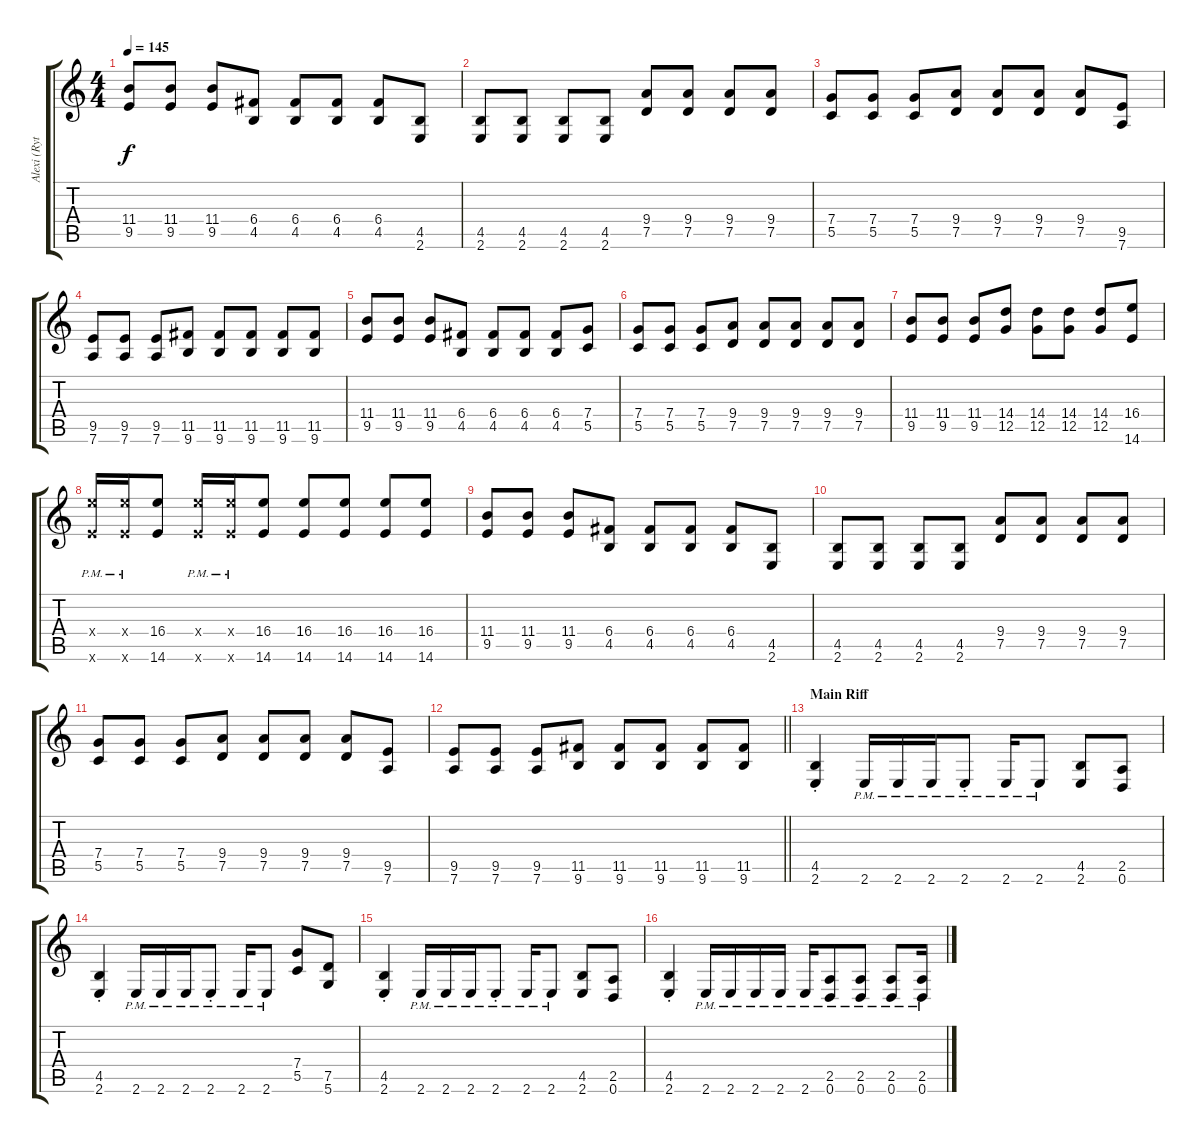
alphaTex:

\track ("Alexi (Rythm Guitar)" "Alexi (Ryt") {instrument distortionguitar}
\staff {score tabs}
\tuning (D4 A3 F3 C3 G2 D2) {hide}
\ts (4 4)
\tempo 145
\clef g2
\ks c
(11.4 9.5).8{dy f} (11.4 9.5).8 (11.4 9.5).8 (6.4 4.5).8 (6.4 4.5).8 (6.4 4.5).8 (6.4 4.5).8 (4.5 2.6).8 |
(4.5 2.6).8 (4.5 2.6).8 (4.5 2.6).8 (4.5 2.6).8 (9.4 7.5).8 (9.4 7.5).8 (9.4 7.5).8 (9.4 7.5).8 |
(7.4 5.5).8 (7.4 5.5).8 (7.4 5.5).8 (9.4 7.5).8 (9.4 7.5).8 (9.4 7.5).8 (9.4 7.5).8 (9.5 7.6).8 |
(9.5 7.6).8 (9.5 7.6).8 (9.5 7.6).8 (11.5 9.6).8 (11.5 9.6).8 (11.5 9.6).8 (11.5 9.6).8 (11.5 9.6).8 |
(11.4 9.5).8 (11.4 9.5).8 (11.4 9.5).8 (6.4 4.5).8 (6.4 4.5).8 (6.4 4.5).8 (6.4 4.5).8 (7.4 5.5).8 |
(7.4 5.5).8 (7.4 5.5).8 (7.4 5.5).8 (9.4 7.5).8 (9.4 7.5).8 (9.4 7.5).8 (9.4 7.5).8 (9.4 7.5).8 |
(11.4 9.5).8 (11.4 9.5).8 (11.4 9.5).8 (14.4 12.5).8 (14.4 12.5).8 (14.4 12.5).8 (14.4 12.5).8 (16.4 14.6).8 |
(16.4{pm x} 14.6{pm x}).16 (16.4{pm x} 14.6{pm x}).16 (16.4 14.6).8 (16.4{pm x} 14.6{pm x}).16 (16.4{pm x} 14.6{pm x}).16 (16.4 14.6).8 (16.4 14.6).8 (16.4 14.6).8 (16.4 14.6).8 (16.4 14.6).8 |
(11.4 9.5).8 (11.4 9.5).8 (11.4 9.5).8 (6.4 4.5).8 (6.4 4.5).8 (6.4 4.5).8 (6.4 4.5).8 (4.5 2.6).8 |
(4.5 2.6).8 (4.5 2.6).8 (4.5 2.6).8 (4.5 2.6).8 (9.4 7.5).8 (9.4 7.5).8 (9.4 7.5).8 (9.4 7.5).8 |
(7.4 5.5).8 (7.4 5.5).8 (7.4 5.5).8 (9.4 7.5).8 (9.4 7.5).8 (9.4 7.5).8 (9.4 7.5).8 (9.5 7.6).8 |
\barLineRight lightlight
(9.5 7.6).8 (9.5 7.6).8 (9.5 7.6).8 (11.5 9.6).8 (11.5 9.6).8 (11.5 9.6).8 (11.5 9.6).8 (11.5 9.6).8 |
\section ("" "Main Riff")
(4.5{st} 2.6{st}).4{volume 13 balance 2 instrument distortionguitar} 2.6{pm}.16 2.6{pm}.16 2.6{pm}.16 2.6{pm st}.8 2.6{pm}.16 2.6{pm}.8 (4.5 2.6).8 (2.5 0.6).8 |
(4.5{st} 2.6{st}).4 2.6{pm}.16 2.6{pm}.16 2.6{pm}.16 2.6{pm st}.8 2.6{pm}.16 2.6{pm}.8 (7.4 5.5).8 (7.5 5.6).8 |
(4.5{st} 2.6{st}).4 2.6{pm}.16 2.6{pm}.16 2.6{pm}.16 2.6{pm st}.8 2.6{pm}.16 2.6{pm}.8 (4.5 2.6).8 (2.5 0.6).8 |
(4.5{st} 2.6{st}).4 2.6{pm}.16 2.6{pm}.16 2.6{pm}.16 2.6{pm}.16 2.6{pm}.16{volume 16} (2.5{pm} 0.6{pm}).8 (2.5{pm} 0.6{pm}).8 (2.5{pm} 0.6{pm}).8 (2.5{pm} 0.6{pm}).16
